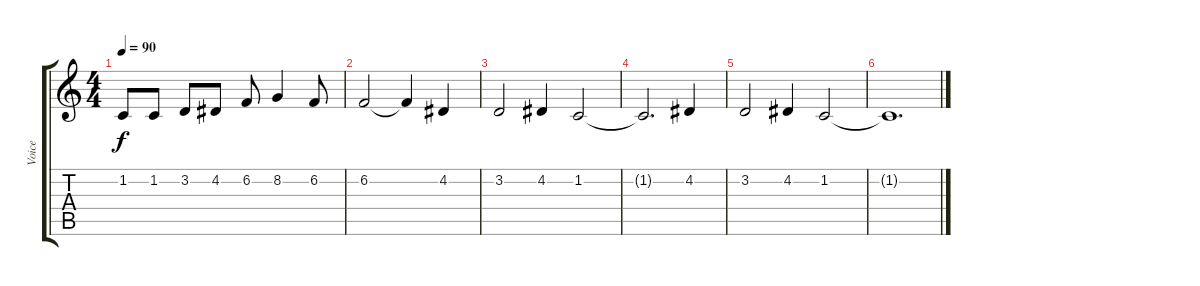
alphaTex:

\track ("Voice" "Voice") {instrument oboe}
\staff {score tabs}
\tuning (E4 B3 G3 D3 A2 E2) {hide}
\ts (4 4)
\tempo 90
\clef g2
\ks c
1.2.8{dy f} 1.2.8 3.2.8 4.2.8 6.2.8 8.2.4 6.2.8 |
6.2.2 6.2{t}.4 4.2.4 |
3.2.2 4.2.4 1.2.2 |
1.2{t}.2{d} 4.2.4 |
3.2.2 4.2.4 1.2.2 |
1.2{t}.1{d}
